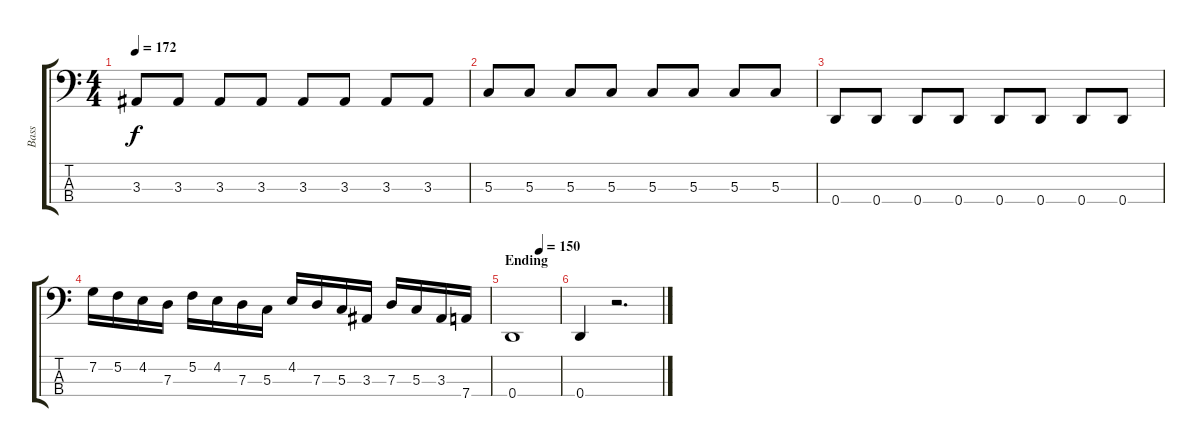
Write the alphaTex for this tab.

\track ("Bass" "Bass") {instrument electricbassfinger}
\staff {score tabs}
\tuning (F2 C2 G1 D1) {hide}
\ts (4 4)
\tempo 172
\clef f4
\ks c
3.3.8{dy f} 3.3.8 3.3.8 3.3.8 3.3.8 3.3.8 3.3.8 3.3.8 |
5.3.8 5.3.8 5.3.8 5.3.8 5.3.8 5.3.8 5.3.8 5.3.8 |
0.4.8 0.4.8 0.4.8 0.4.8 0.4.8 0.4.8 0.4.8 0.4.8 |
7.2.16 5.2.16 4.2.16 7.3.16 5.2.16 4.2.16 7.3.16 5.3.16 4.2.16 7.3.16 5.3.16 3.3.16 7.3.16 5.3.16 3.3.16 7.4.16 |
\section ("" "Ending")
\tempo (150 0.5833333333333334)
0.4.1 |
0.4.4 r.2{d}
